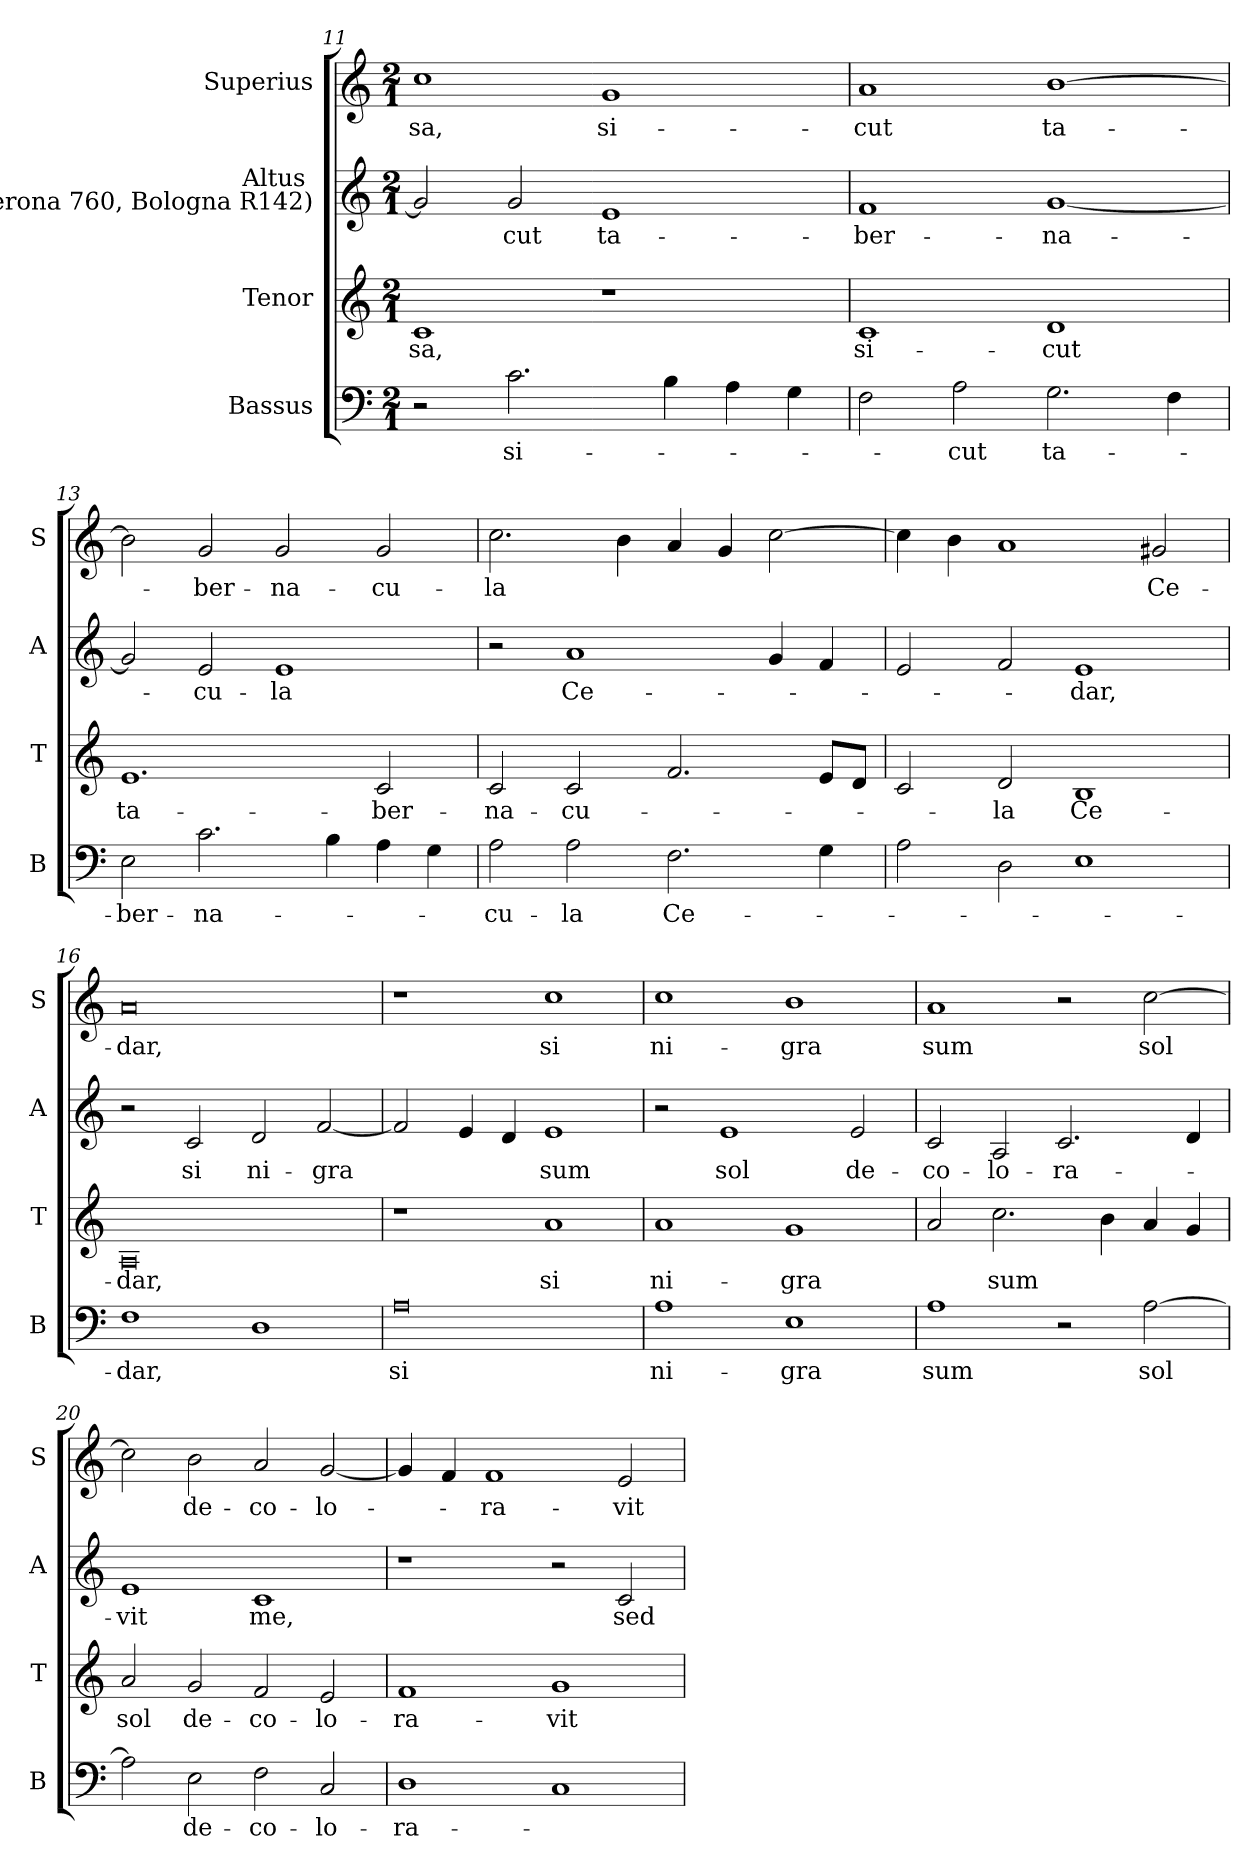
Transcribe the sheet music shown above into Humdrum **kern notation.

**kern	**text	**kern	**text	**kern	**text	**kern	**text
*part4	*part4	*part3	*part3	*part2	*part2	*part1	*part1
*staff4	*staff4	*staff3	*staff3	*staff2	*staff2	*staff1	*staff1
*I"Bassus	*	*I"Tenor	*	*I"Altus \n(Verona 760, Bologna R142)	*	*I"Superius	*
*I'B	*	*I'T	*	*I'A	*	*I'S	*
*clefF4	*	*clefG2	*	*clefG2	*	*clefG2	*
*k[]	*	*k[]	*	*k[]	*	*k[]	*
*C:	*	*C:	*	*C:	*	*C:	*
*M2/1	*	*M2/1	*	*M2/1	*	*M2/1	*
=11	=11	=11	=11	=11	=11	=11	=11
2r	.	1c	-sa,	2g]	.	1cc	-sa,
2.c	si-	.	.	2g	-cut	.	.
.	.	1r	.	1e	ta-	1g	si-
4B	.	.	.	.	.	.	.
4A	.	.	.	.	.	.	.
4G	.	.	.	.	.	.	.
=12	=12	=12	=12	=12	=12	=12	=12
2F	.	1c	si-	1f	-ber-	1a	-cut
2A	-cut	.	.	.	.	.	.
2.G	ta-	1d	-cut	[1g	-na-	[1b	ta-
4F	.	.	.	.	.	.	.
=13	=13	=13	=13	=13	=13	=13	=13
2E	-ber-	1.e	ta-	2g]	.	2b]	.
2.c	-na-	.	.	2e	-cu-	2g	-ber-
.	.	.	.	1e	-la	2g	-na-
4B	.	.	.	.	.	.	.
4A	.	2c	-ber-	.	.	2g	-cu-
4G	.	.	.	.	.	.	.
=14	=14	=14	=14	=14	=14	=14	=14
2A	-cu-	2c	-na-	2r	.	2.cc	-la
2A	-la	2c	-cu-	1a	Ce-	.	.
.	.	.	.	.	.	4b	.
2.F	Ce-	2.f	.	.	.	4a	.
.	.	.	.	.	.	4g	.
.	.	.	.	4g	.	[2cc	.
4G	.	8eL	.	4f	.	.	.
.	.	8dJ	.	.	.	.	.
=15	=15	=15	=15	=15	=15	=15	=15
2A	.	2c	.	2e	.	4cc]	.
.	.	.	.	.	.	4b	.
2D	.	2d	-la	2f	.	1a	.
1E	.	1B	Ce-	1e	-dar,	.	.
.	.	.	.	.	.	2g#X	Ce-
=16	=16	=16	=16	=16	=16	=16	=16
1F	-dar,	0A	-dar,	2r	.	0a	-dar,
.	.	.	.	2c	si	.	.
1D	.	.	.	2d	ni-	.	.
.	.	.	.	[2f	-gra	.	.
=17	=17	=17	=17	=17	=17	=17	=17
0A	si	1r	.	2f]	.	1r	.
.	.	.	.	4e	.	.	.
.	.	.	.	4d	.	.	.
.	.	1a	si	1e	sum	1cc	si
=18	=18	=18	=18	=18	=18	=18	=18
1A	ni-	1a	ni-	2r	.	1cc	ni-
.	.	.	.	1e	sol	.	.
1E	-gra	1g	-gra	.	.	1b	-gra
.	.	.	.	2e	de-	.	.
=19	=19	=19	=19	=19	=19	=19	=19
1A	sum	2a	.	2c	-co-	1a	sum
.	.	2.cc	sum	2A	-lo-	.	.
2r	.	.	.	2.c	-ra-	2r	.
.	.	4b	.	.	.	.	.
[2A	sol	4a	.	.	.	[2cc	sol
.	.	4g	.	4d	.	.	.
=20	=20	=20	=20	=20	=20	=20	=20
2A]	.	2a	sol	1e	-vit	2cc]	.
2E	de-	2g	de-	.	.	2b	de-
2F	-co-	2f	-co-	1c	me,	2a	-co-
2C	-lo-	2e	-lo-	.	.	[2g	-lo-
=21	=21	=21	=21	=21	=21	=21	=21
1D	-ra-	1f	-ra-	1r	.	4g]	.
.	.	.	.	.	.	4f	.
.	.	.	.	.	.	1f	-ra-
1C	.	1g	-vit	2r	.	.	.
.	.	.	.	2c	sed	2e	-vit
=	=	=	=	=	=	=	=
*-	*-	*-	*-	*-	*-	*-	*-
